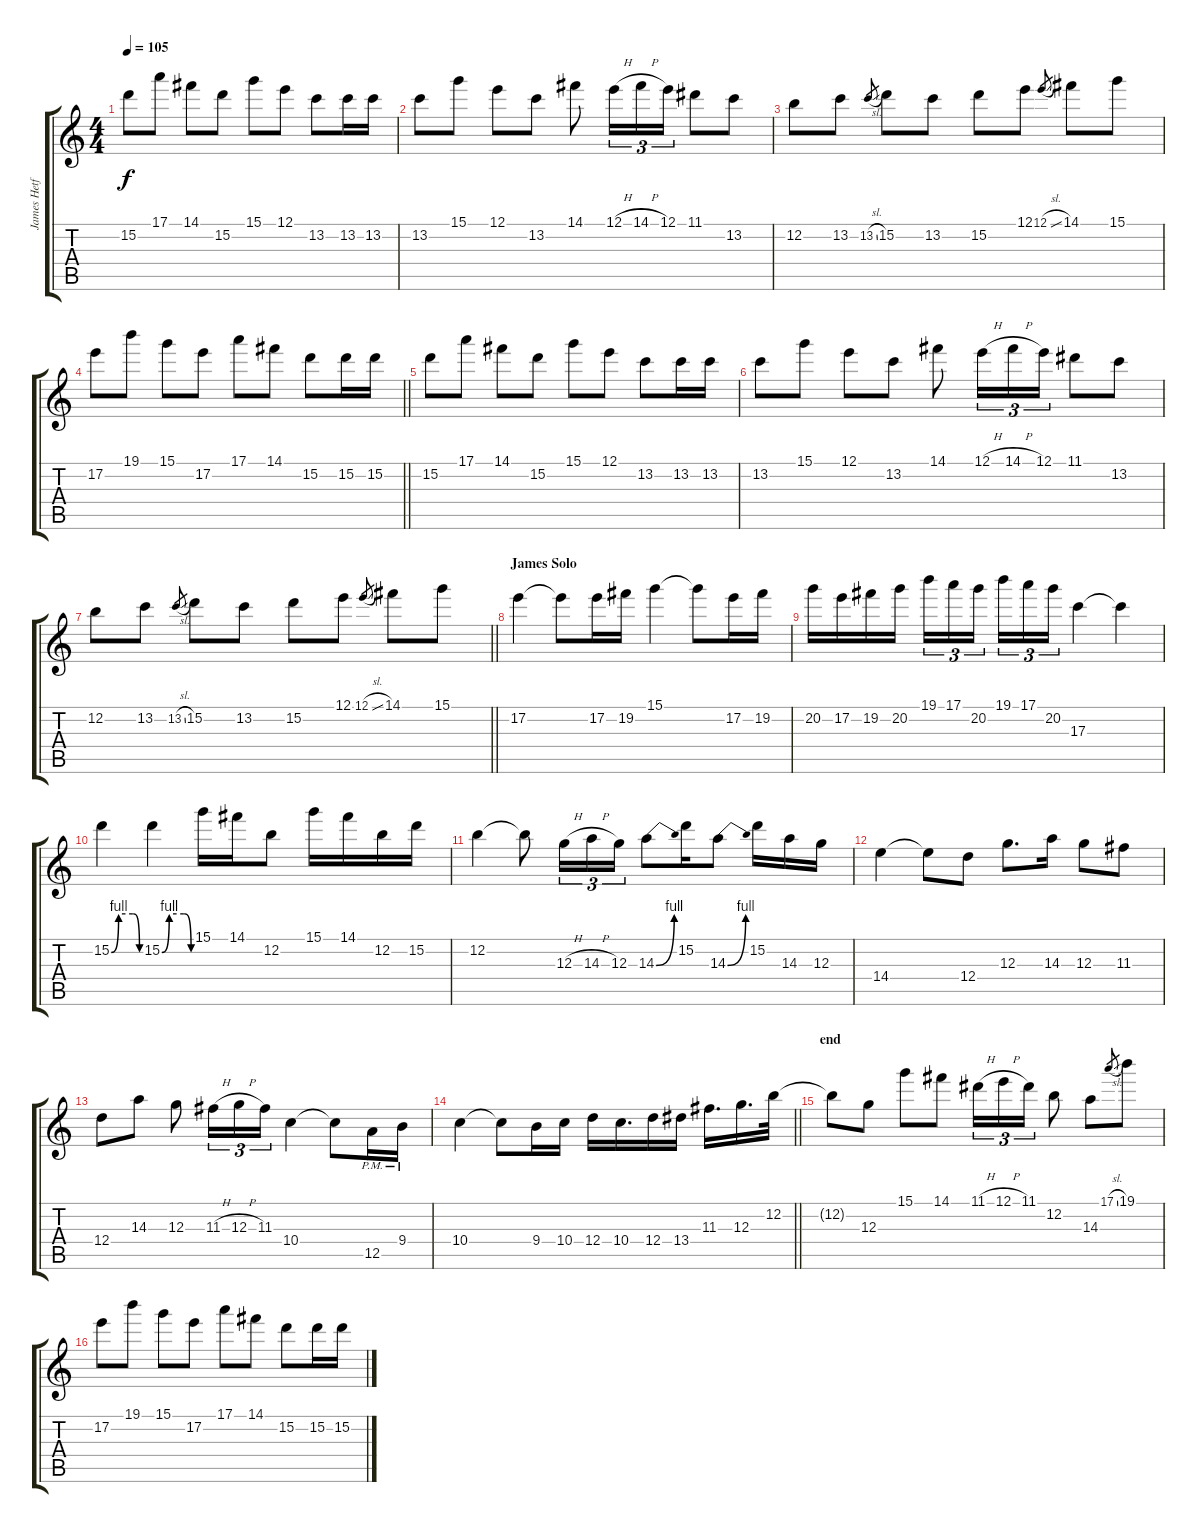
\track ("James Hetfeild" "James Hetf") {instrument distortionguitar}
\staff {score tabs}
\tuning (E4 B3 G3 D3 A2 E2) {hide}
\ts (4 4)
\tempo 105
\clef g2
\ks c
15.2.8{dy f} 17.1.8 14.1.8 15.2.8 15.1.8 12.1.8 13.2.8 13.2.16 13.2.16 |
13.2.8 15.1.8 12.1.8 13.2.8 14.1.8 12.1{h}.16{tu (3 2)} 14.1{h}.16{tu (3 2)} 12.1.16{tu (3 2)} 11.1.8 13.2.8 |
12.2.8 13.2.8 13.2{sl}.8{gr} 15.2.8 13.2.8 15.2.8 12.1.8 12.1{sl}.8{gr} 14.1.8 15.1.8 |
\barLineRight lightlight
17.2.8 19.1.8 15.1.8 17.2.8 17.1.8 14.1.8 15.2.8 15.2.16 15.2.16 |
15.2.8 17.1.8 14.1.8 15.2.8 15.1.8 12.1.8 13.2.8 13.2.16 13.2.16 |
13.2.8 15.1.8 12.1.8 13.2.8 14.1.8 12.1{h}.16{tu (3 2)} 14.1{h}.16{tu (3 2)} 12.1.16{tu (3 2)} 11.1.8 13.2.8 |
\barLineRight lightlight
12.2.8 13.2.8 13.2{sl}.8{gr} 15.2.8 13.2.8 15.2.8 12.1.8 12.1{sl}.8{gr} 14.1.8 15.1.8 |
\section ("" "James Solo")
17.2.4 17.2{t}.8 17.2.16 19.2.16 15.1.4 15.1{t}.8 17.2.16 19.2.16 |
20.2.16 17.2.16 19.2.16 20.2.16 19.1.16{tu (3 2)} 17.1.16{tu (3 2)} 20.2.16{tu (3 2) beam splitsecondary} 19.1.16{tu (3 2)} 17.1.16{tu (3 2)} 20.2.16{tu (3 2)} 17.3.4 17.3{t}.4 |
15.2{be (custom 0 0 15 4 44 4 46 4 58 0 60 0)}.4 15.2{be (custom 0 0 15 4 45 4 47 4 60 0)}.4 15.1.16 14.1.16 12.2.8 15.1.16 14.1.16 12.2.16 15.2.16 |
12.2.4 12.2{t}.8 12.3{h}.16{tu (3 2)} 14.3{h}.16{tu (3 2)} 12.3.16{tu (3 2)} 14.3{be (bend 0 0 60 4)}.8 15.2.16 14.3{be (bend 0 0 60 4)}.8 15.2.16 14.3.16 12.3.16 |
14.4.4 14.4{t}.8 12.4.8 12.3.8{d} 14.3.16 12.3.8 11.3.8 |
12.4.8 14.3.8 12.3.8 11.3{h}.16{tu (3 2)} 12.3{h}.16{tu (3 2)} 11.3.16{tu (3 2)} 10.4.4 10.4{t}.8 12.5{pm}.16 9.4{pm}.16 |
\barLineRight lightlight
10.4.4 10.4{t}.8 9.4.16 10.4.16 12.4.16 10.4.16{d} 12.4.16 13.4.16 11.3.16{d} 12.3.16{d} 12.2.32 |
\section ("" "end")
12.2{t}.8 12.3.8 15.1.8 14.1.8 11.1{h}.16{tu (3 2)} 12.1{h}.16{tu (3 2)} 11.1.16{tu (3 2)} 12.2.8 14.3.8 17.1{sl}.8{gr} 19.1.8 |
17.2.8 19.1.8 15.1.8 17.2.8 17.1.8 14.1.8 15.2.8 15.2.16 15.2.16
